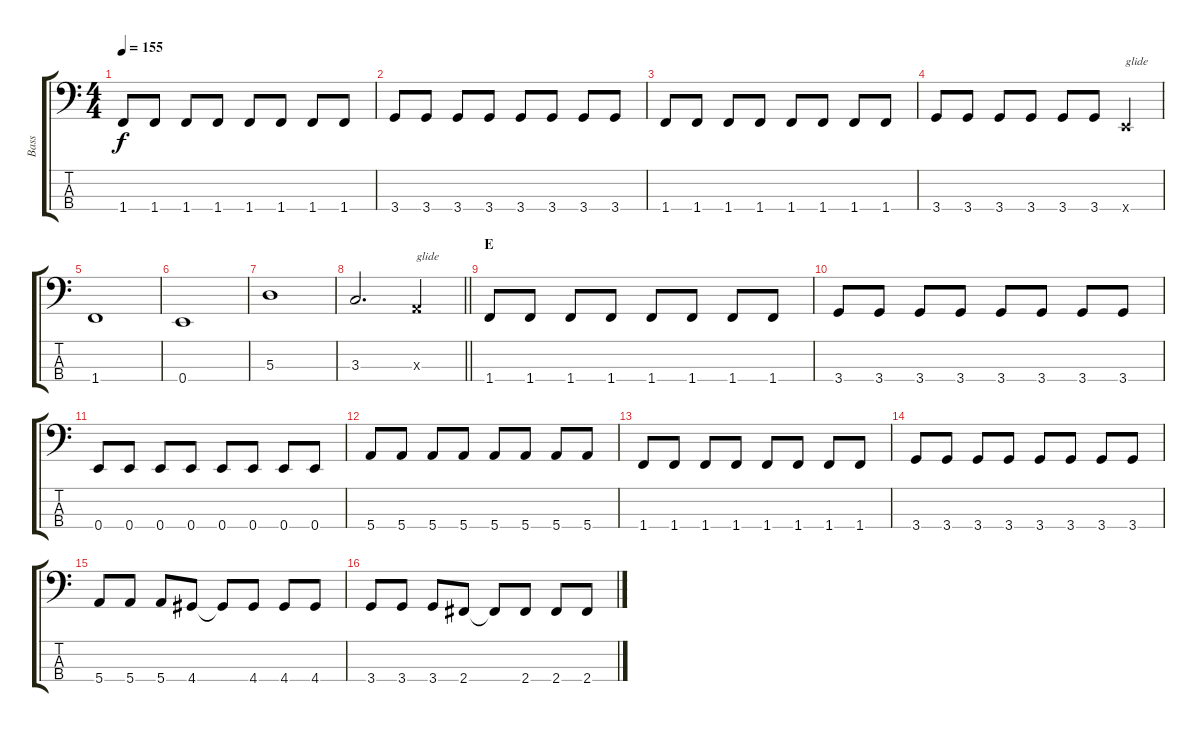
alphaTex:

\track ("Bass" "Bass") {instrument electricbasspick}
\staff {score tabs}
\tuning (G2 D2 A1 E1) {hide}
\ts (4 4)
\tempo 155
\clef f4
\ks c
1.4.8{dy f} 1.4.8 1.4.8 1.4.8 1.4.8 1.4.8 1.4.8 1.4.8 |
3.4.8 3.4.8 3.4.8 3.4.8 3.4.8 3.4.8 3.4.8 3.4.8 |
1.4.8 1.4.8 1.4.8 1.4.8 1.4.8 1.4.8 1.4.8 1.4.8 |
3.4.8 3.4.8 3.4.8 3.4.8 3.4.8 3.4.8 0.4{x}.4{txt "glide"} |
1.4.1 |
0.4.1 |
5.3.1 |
\barLineRight lightlight
3.3.2{d} 0.3{x}.4{txt "glide"} |
\section ("" "E")
1.4.8 1.4.8 1.4.8 1.4.8 1.4.8 1.4.8 1.4.8 1.4.8 |
3.4.8 3.4.8 3.4.8 3.4.8 3.4.8 3.4.8 3.4.8 3.4.8 |
0.4.8 0.4.8 0.4.8 0.4.8 0.4.8 0.4.8 0.4.8 0.4.8 |
5.4.8 5.4.8 5.4.8 5.4.8 5.4.8 5.4.8 5.4.8 5.4.8 |
1.4.8 1.4.8 1.4.8 1.4.8 1.4.8 1.4.8 1.4.8 1.4.8 |
3.4.8 3.4.8 3.4.8 3.4.8 3.4.8 3.4.8 3.4.8 3.4.8 |
5.4.8 5.4.8 5.4.8 4.4.8 4.4{t}.8 4.4.8 4.4.8 4.4.8 |
3.4.8 3.4.8 3.4.8 2.4.8 2.4{t}.8 2.4.8 2.4.8 2.4.8
